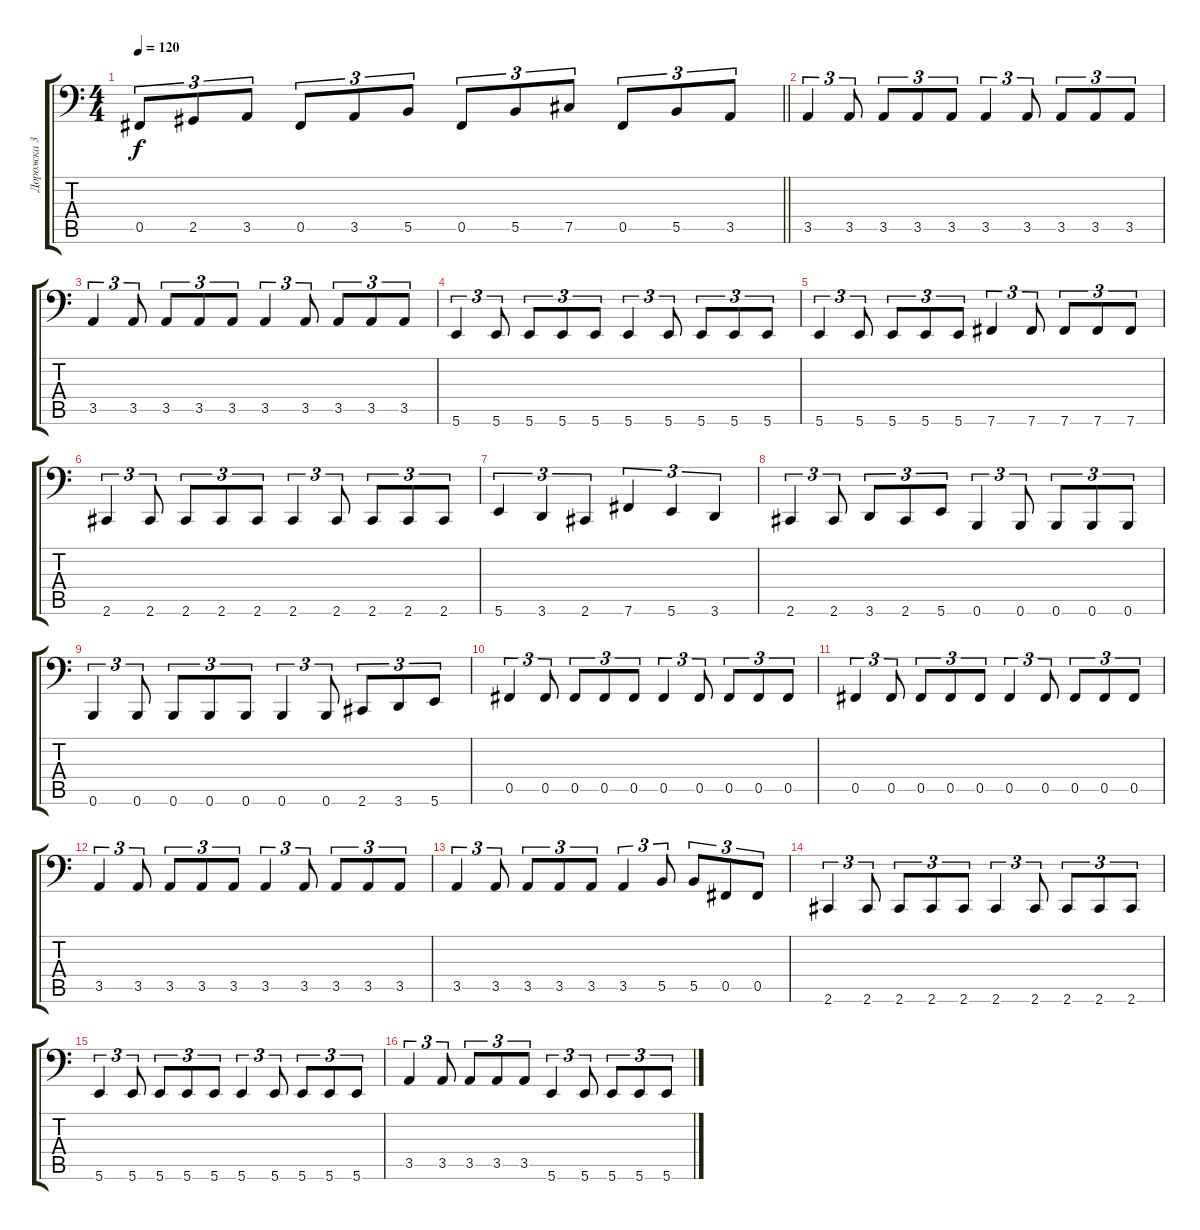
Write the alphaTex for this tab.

\track ("Дорожка 3" "Дорожка 3") {instrument electricbassfinger}
\staff {score tabs}
\tuning (Db3 Ab2 E2 B1 Gb1 B0) {hide}
\ts (4 4)
\tempo 120
\clef f4
\barLineRight lightlight
\ks c
0.5.8{tu (3 2) dy f} 2.5.8{tu (3 2)} 3.5.8{tu (3 2)} 0.5.8{tu (3 2)} 3.5.8{tu (3 2)} 5.5.8{tu (3 2)} 0.5.8{tu (3 2)} 5.5.8{tu (3 2)} 7.5.8{tu (3 2)} 0.5.8{tu (3 2)} 5.5.8{tu (3 2)} 3.5.8{tu (3 2)} |
\section ("" " ")
3.5.4{tu (3 2)} 3.5.8{tu (3 2)} 3.5.8{tu (3 2)} 3.5.8{tu (3 2)} 3.5.8{tu (3 2)} 3.5.4{tu (3 2)} 3.5.8{tu (3 2)} 3.5.8{tu (3 2)} 3.5.8{tu (3 2)} 3.5.8{tu (3 2)} |
3.5.4{tu (3 2)} 3.5.8{tu (3 2)} 3.5.8{tu (3 2)} 3.5.8{tu (3 2)} 3.5.8{tu (3 2)} 3.5.4{tu (3 2)} 3.5.8{tu (3 2)} 3.5.8{tu (3 2)} 3.5.8{tu (3 2)} 3.5.8{tu (3 2)} |
5.6.4{tu (3 2)} 5.6.8{tu (3 2)} 5.6.8{tu (3 2)} 5.6.8{tu (3 2)} 5.6.8{tu (3 2)} 5.6.4{tu (3 2)} 5.6.8{tu (3 2)} 5.6.8{tu (3 2)} 5.6.8{tu (3 2)} 5.6.8{tu (3 2)} |
5.6.4{tu (3 2)} 5.6.8{tu (3 2)} 5.6.8{tu (3 2)} 5.6.8{tu (3 2)} 5.6.8{tu (3 2)} 7.6.4{tu (3 2)} 7.6.8{tu (3 2)} 7.6.8{tu (3 2)} 7.6.8{tu (3 2)} 7.6.8{tu (3 2)} |
2.6.4{tu (3 2)} 2.6.8{tu (3 2)} 2.6.8{tu (3 2)} 2.6.8{tu (3 2)} 2.6.8{tu (3 2)} 2.6.4{tu (3 2)} 2.6.8{tu (3 2)} 2.6.8{tu (3 2)} 2.6.8{tu (3 2)} 2.6.8{tu (3 2)} |
5.6.4{tu (3 2)} 3.6.4{tu (3 2)} 2.6.4{tu (3 2)} 7.6.4{tu (3 2)} 5.6.4{tu (3 2)} 3.6.4{tu (3 2)} |
2.6.4{tu (3 2)} 2.6.8{tu (3 2)} 3.6.8{tu (3 2)} 2.6.8{tu (3 2)} 5.6.8{tu (3 2)} 0.6.4{tu (3 2)} 0.6.8{tu (3 2)} 0.6.8{tu (3 2)} 0.6.8{tu (3 2)} 0.6.8{tu (3 2)} |
0.6.4{tu (3 2)} 0.6.8{tu (3 2)} 0.6.8{tu (3 2)} 0.6.8{tu (3 2)} 0.6.8{tu (3 2)} 0.6.4{tu (3 2)} 0.6.8{tu (3 2)} 2.6.8{tu (3 2)} 3.6.8{tu (3 2)} 5.6.8{tu (3 2)} |
0.5.4{tu (3 2)} 0.5.8{tu (3 2)} 0.5.8{tu (3 2)} 0.5.8{tu (3 2)} 0.5.8{tu (3 2)} 0.5.4{tu (3 2)} 0.5.8{tu (3 2)} 0.5.8{tu (3 2)} 0.5.8{tu (3 2)} 0.5.8{tu (3 2)} |
0.5.4{tu (3 2)} 0.5.8{tu (3 2)} 0.5.8{tu (3 2)} 0.5.8{tu (3 2)} 0.5.8{tu (3 2)} 0.5.4{tu (3 2)} 0.5.8{tu (3 2)} 0.5.8{tu (3 2)} 0.5.8{tu (3 2)} 0.5.8{tu (3 2)} |
3.5.4{tu (3 2)} 3.5.8{tu (3 2)} 3.5.8{tu (3 2)} 3.5.8{tu (3 2)} 3.5.8{tu (3 2)} 3.5.4{tu (3 2)} 3.5.8{tu (3 2)} 3.5.8{tu (3 2)} 3.5.8{tu (3 2)} 3.5.8{tu (3 2)} |
3.5.4{tu (3 2)} 3.5.8{tu (3 2)} 3.5.8{tu (3 2)} 3.5.8{tu (3 2)} 3.5.8{tu (3 2)} 3.5.4{tu (3 2)} 5.5.8{tu (3 2)} 5.5.8{tu (3 2)} 0.5.8{tu (3 2)} 0.5.8{tu (3 2)} |
2.6.4{tu (3 2)} 2.6.8{tu (3 2)} 2.6.8{tu (3 2)} 2.6.8{tu (3 2)} 2.6.8{tu (3 2)} 2.6.4{tu (3 2)} 2.6.8{tu (3 2)} 2.6.8{tu (3 2)} 2.6.8{tu (3 2)} 2.6.8{tu (3 2)} |
5.6.4{tu (3 2)} 5.6.8{tu (3 2)} 5.6.8{tu (3 2)} 5.6.8{tu (3 2)} 5.6.8{tu (3 2)} 5.6.4{tu (3 2)} 5.6.8{tu (3 2)} 5.6.8{tu (3 2)} 5.6.8{tu (3 2)} 5.6.8{tu (3 2)} |
3.5.4{tu (3 2)} 3.5.8{tu (3 2)} 3.5.8{tu (3 2)} 3.5.8{tu (3 2)} 3.5.8{tu (3 2)} 5.6.4{tu (3 2)} 5.6.8{tu (3 2)} 5.6.8{tu (3 2)} 5.6.8{tu (3 2)} 5.6.8{tu (3 2)}
